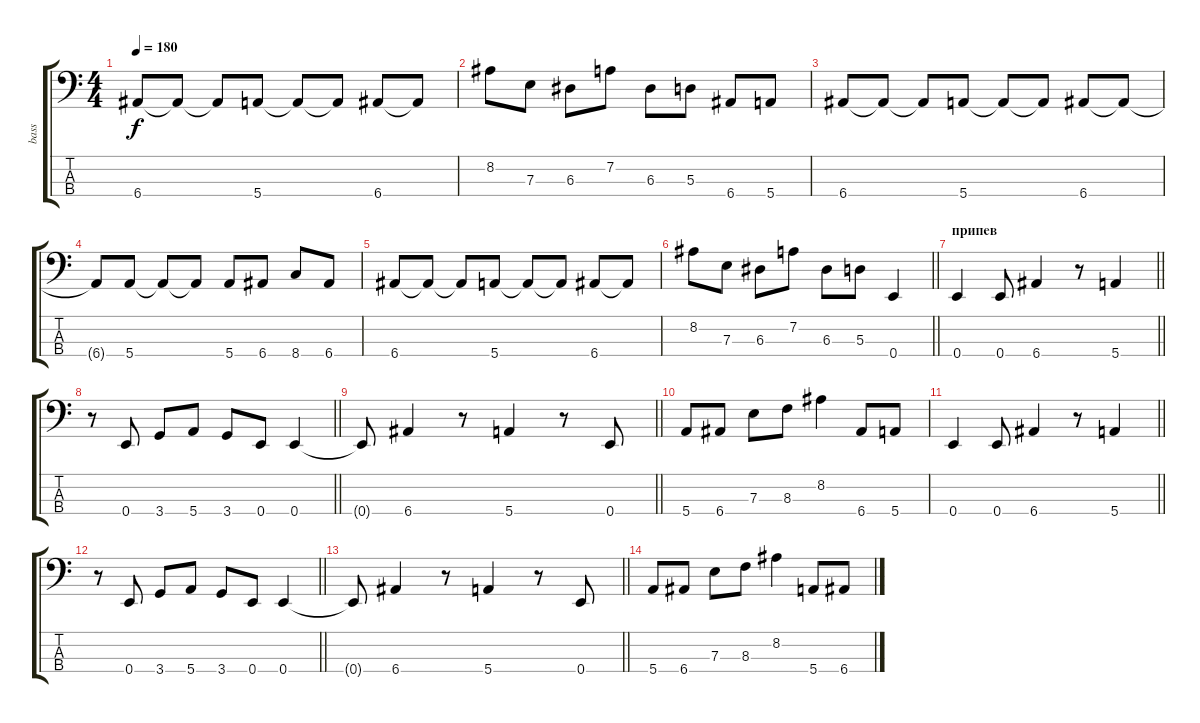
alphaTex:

\track ("bass" "bass") {instrument electricbasspick}
\staff {score tabs}
\tuning (G2 D2 A1 E1) {hide}
\ts (4 4)
\tempo 180
\clef f4
\ks c
6.4.8{dy f} 6.4{t}.8 6.4{t}.8 5.4.8 5.4{t}.8 5.4{t}.8 6.4.8 6.4{t}.8 |
8.2.8 7.3.8 6.3.8 7.2.8 6.3.8 5.3.8 6.4.8 5.4.8 |
6.4.8 6.4{t}.8 6.4{t}.8 5.4.8 5.4{t}.8 5.4{t}.8 6.4.8 6.4{t}.8 |
6.4{t}.8 5.4.8 5.4{t}.8 5.4{t}.8 5.4.8 6.4.8 8.4.8 6.4.8 |
6.4.8 6.4{t}.8 6.4{t}.8 5.4.8 5.4{t}.8 5.4{t}.8 6.4.8 6.4{t}.8 |
\barLineRight lightlight
8.2.8 7.3.8 6.3.8 7.2.8 6.3.8 5.3.8 0.4.4 |
\section ("" "припев")
\barLineRight lightlight
0.4.4 0.4.8 6.4.4 r.8 5.4.4 |
\barLineRight lightlight
r.8 0.4.8 3.4.8 5.4.8 3.4.8 0.4.8 0.4.4 |
\barLineRight lightlight
0.4{t}.8 6.4.4 r.8 5.4.4 r.8 0.4.8 |
5.4.8 6.4.8 7.3.8 8.3.8 8.2.4 6.4.8 5.4.8 |
\barLineRight lightlight
0.4.4 0.4.8 6.4.4 r.8 5.4.4 |
\barLineRight lightlight
r.8 0.4.8 3.4.8 5.4.8 3.4.8 0.4.8 0.4.4 |
\barLineRight lightlight
0.4{t}.8 6.4.4 r.8 5.4.4 r.8 0.4.8 |
5.4.8 6.4.8 7.3.8 8.3.8 8.2.4 5.4.8 6.4.8
